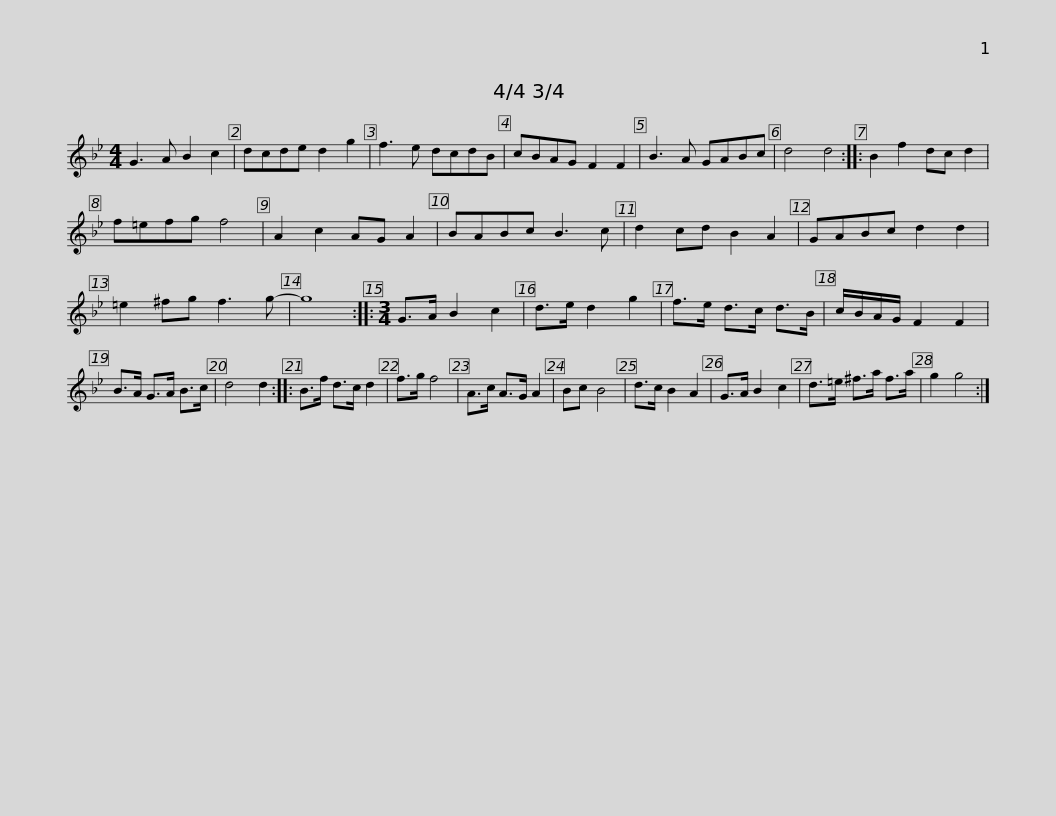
X:1
L:1/8
M:4/4
I:linebreak $
K:Gmin
V:1 treble
V:1
 G3 A B2 c2 | dcde d2 g2 | f3 e dcdB | cBAG F2 F2 | B3 A GABc | %5
 d4 d4 :: B2 f2 dc d2 |$ f=efg f4 | A2 c2 AG A2 | BABc B3 c | %10
 d2 cd B2 A2 | GABc d2 d2 | =e2 ^fg f3 g- | g8 ::$[M:3/4] G>A B2 c2 | %15
 d>e d2 g2 | f>e d>c d>B | c/B/A/G/ F2 F2 | B>A G>A B>c | d4 d2 :: %20
 B>f d>c d2 | f>g f4 |$ A>c A>G A2 | Bc B4 | d>c B2 A2 | %25
 G>A B2 c2 | d>=e ^f>a f>a | g2 g4 :| %28
